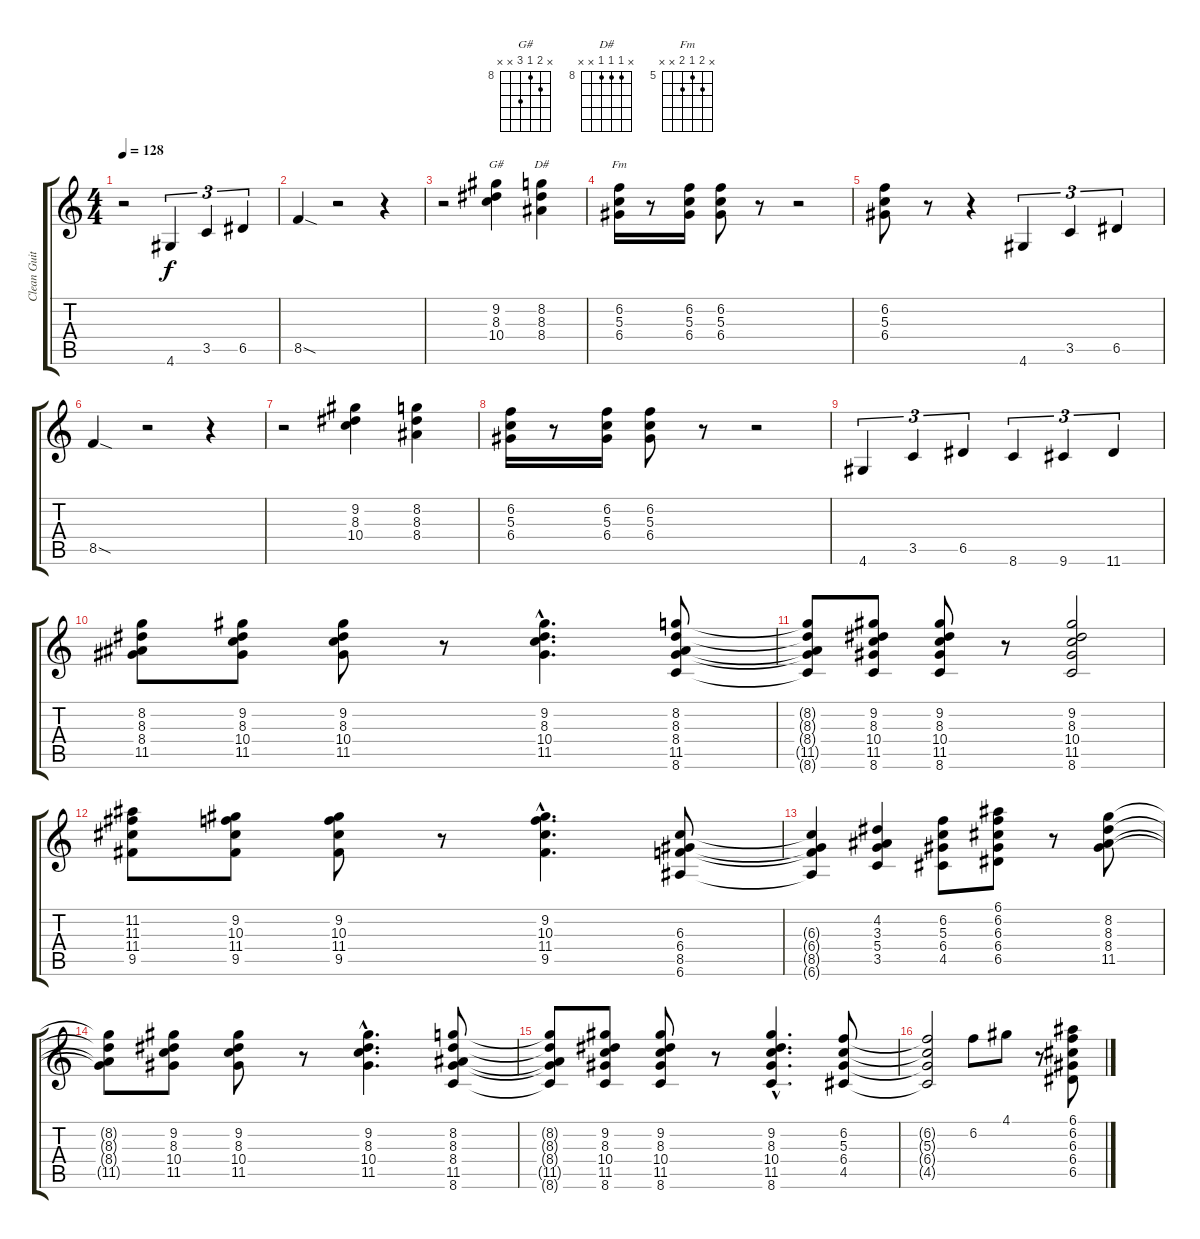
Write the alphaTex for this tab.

\track ("Clean Guitar" "Clean Guit") {instrument electricguitarclean}
\staff {score tabs}
\tuning (E4 B3 G3 D3 A2 E2) {hide}
\chord ("G#" x 9 8 10 x x) {firstfret 8}
\chord ("D#" x 8 8 8 x x) {firstfret 8}
\chord ("Fm" x 6 5 6 x x) {firstfret 5}
\ts (4 4)
\tempo 128
\clef g2
\ks c
r.2{dy f instrument electricguitarclean} 4.6.4{tu (3 2)} 3.5.4{tu (3 2)} 6.5.4{tu (3 2)} |
8.5{sod}.4 r.2 r.4 |
r.2 (9.2 8.3 10.4).4{ch "G#"} (8.2 8.3 8.4).4{ch "D#"} |
(6.2 5.3 6.4).16{ch "Fm"} r.8 (6.2 5.3 6.4).16 (6.2 5.3 6.4).8 r.8 r.2 |
(6.2 5.3 6.4).8 r.8 r.4 4.6.4{tu (3 2)} 3.5.4{tu (3 2)} 6.5.4{tu (3 2)} |
8.5{sod}.4 r.2 r.4 |
r.2 (9.2 8.3 10.4).4 (8.2 8.3 8.4).4 |
(6.2 5.3 6.4).16 r.8 (6.2 5.3 6.4).16 (6.2 5.3 6.4).8 r.8 r.2 |
4.6.4{tu (3 2)} 3.5.4{tu (3 2)} 6.5.4{tu (3 2)} 8.6.4{tu (3 2)} 9.6.4{tu (3 2)} 11.6.4{tu (3 2)} |
(8.2 8.3 8.4 11.5).8 (9.2 8.3 10.4 11.5).8 (9.2 8.3 10.4 11.5).8 r.8 (9.2{hac} 8.3{hac} 10.4{hac} 11.5{hac}).4{d} (8.2 8.3 8.4 11.5 8.6).8 |
(8.2{t} 8.3{t} 8.4{t} 11.5{t} 8.6{t}).8 (9.2 8.3 10.4 11.5 8.6).8 (9.2 8.3 10.4 11.5 8.6).8 r.8 (9.2 8.3 10.4 11.5 8.6).2 |
(11.2 11.3 11.4 9.5).8 (9.2 10.3 11.4 9.5).8 (9.2 10.3 11.4 9.5).8 r.8 (9.2{hac} 10.3{hac} 11.4{hac} 9.5{hac}).4{d} (6.3 6.4 8.5 6.6).8 |
(6.3{t} 6.4{t} 8.5{t} 6.6{t}).4 (4.2 3.3 5.4 3.5).4 (6.2 5.3 6.4 4.5).8 (6.1 6.2 6.3 6.4 6.5).8 r.8 (8.2 8.3 8.4 11.5).8 |
(8.2{t} 8.3{t} 8.4{t} 11.5{t}).8 (9.2 8.3 10.4 11.5).8 (9.2 8.3 10.4 11.5).8 r.8 (9.2{hac} 8.3{hac} 10.4{hac} 11.5{hac}).4{d} (8.2 8.3 8.4 11.5 8.6).8 |
(8.2{t} 8.3{t} 8.4{t} 11.5{t} 8.6{t}).8 (9.2 8.3 10.4 11.5 8.6).8 (9.2 8.3 10.4 11.5 8.6).8 r.8 (9.2{hac} 8.3{hac} 10.4{hac} 11.5{hac} 8.6{hac}).4{d} (6.2 5.3 6.4 4.5).8 |
(6.2{t} 5.3{t} 6.4{t} 4.5{t}).2 6.2.8 4.1.8 r.8 (6.1 6.2 6.3 6.4 6.5).8
